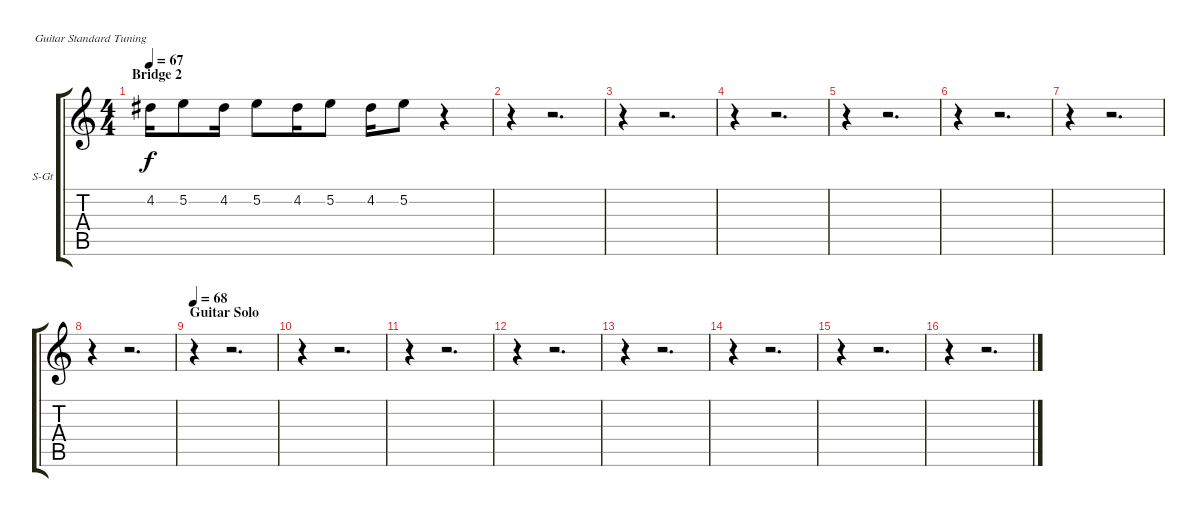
\bracketExtendMode groupsimilarinstruments
\firstSystemTrackNameOrientation horizontal
\otherSystemsTrackNameOrientation horizontal
\track ("Rick (vocal)" "S-Gt") {instrument choiraahs}
\staff {score tabs}
\tuning (E4 B3 G3 D3 A2 E2)
\displaytranspose 12
\ts (4 4)
\section ("" "Bridge 2")
\tempo 67
\clef g2
\ks c
4.2.16{dy f} 5.2.8 4.2.16 5.2.8 4.2.16 5.2.8 4.2.16 5.2.8 r.4 |
r.4 r.2{d} |
r.4 r.2{d} |
r.4 r.2{d} |
r.4 r.2{d} |
r.4 r.2{d} |
r.4 r.2{d} |
r.4 r.2{d} |
\section ("" "Guitar Solo")
\tempo 68
r.4 r.2{d} |
r.4 r.2{d} |
r.4 r.2{d} |
r.4 r.2{d} |
r.4 r.2{d} |
r.4 r.2{d} |
r.4 r.2{d} |
r.4 r.2{d}
